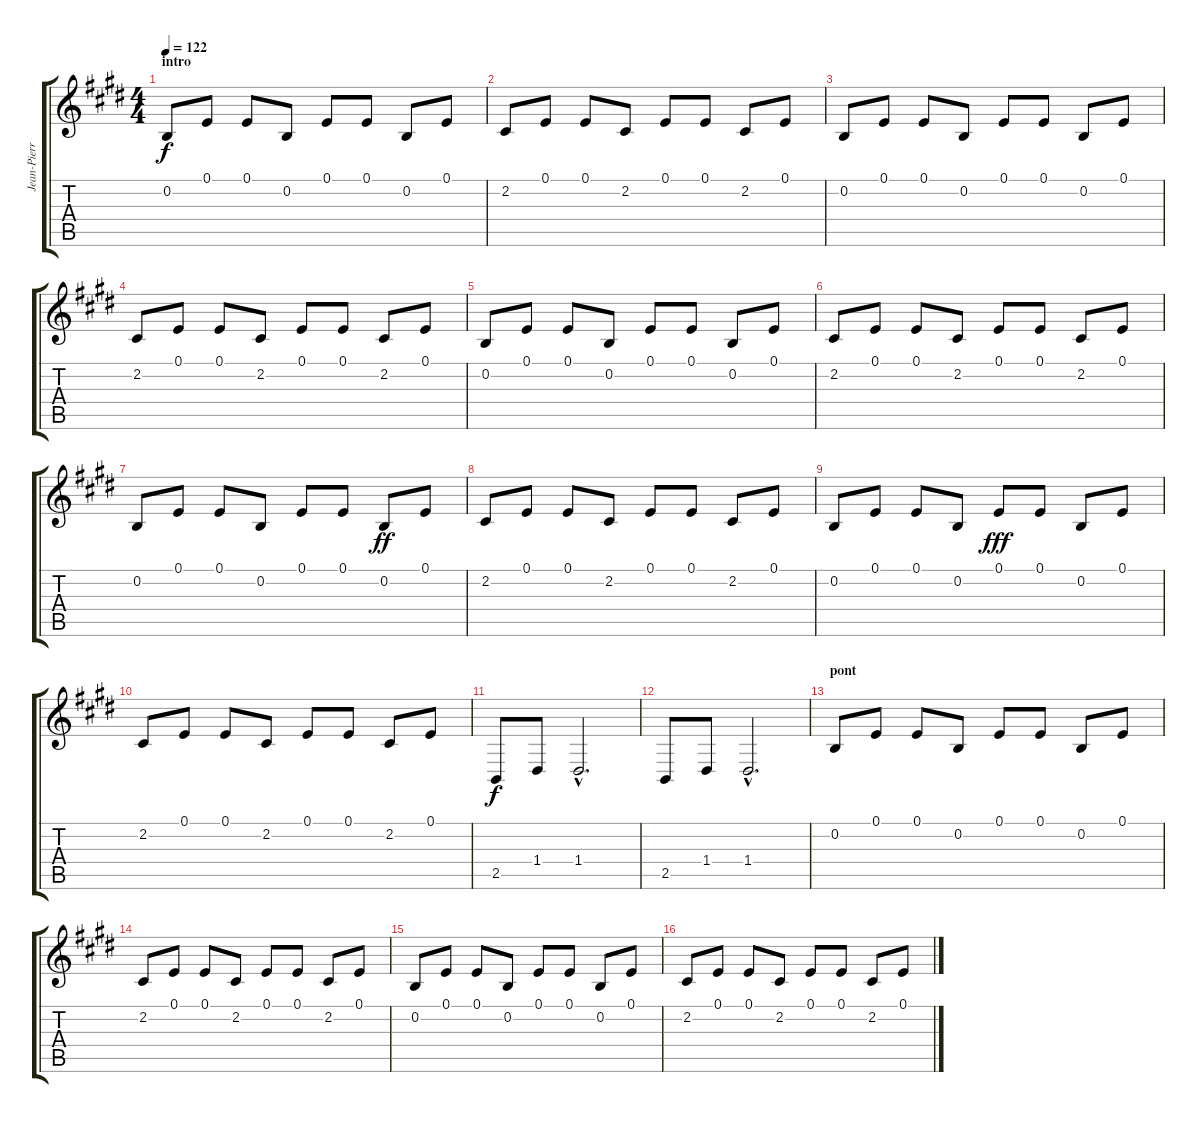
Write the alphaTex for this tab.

\track ("Jean-Pierre Pilot (synthé)" "Jean-Pierr") {instrument fx4atmosphere}
\staff {score tabs}
\tuning (E4 B3 G3 D3 A2 E2) {hide}
\ts (4 4)
\section ("" "intro")
\tempo 122
\clef g2
\ks e
0.2.8{dy f instrument fx4atmosphere} 0.1.8 0.1.8 0.2.8 0.1.8 0.1.8 0.2.8 0.1.8 |
2.2.8 0.1.8 0.1.8 2.2.8 0.1.8 0.1.8 2.2.8 0.1.8 |
0.2.8 0.1.8 0.1.8 0.2.8 0.1.8 0.1.8 0.2.8 0.1.8 |
2.2.8 0.1.8 0.1.8 2.2.8 0.1.8 0.1.8 2.2.8 0.1.8 |
0.2.8 0.1.8 0.1.8 0.2.8 0.1.8 0.1.8 0.2.8 0.1.8 |
2.2.8 0.1.8 0.1.8 2.2.8 0.1.8 0.1.8 2.2.8 0.1.8 |
0.2.8 0.1.8 0.1.8 0.2.8 0.1.8 0.1.8 0.2.8{dy ff} 0.1.8 |
2.2.8 0.1.8 0.1.8 2.2.8 0.1.8 0.1.8 2.2.8 0.1.8 |
0.2.8 0.1.8 0.1.8 0.2.8 0.1.8{dy fff} 0.1.8 0.2.8 0.1.8 |
2.2.8 0.1.8 0.1.8 2.2.8 0.1.8 0.1.8 2.2.8 0.1.8 |
2.5.8{dy f} 1.4.8 1.4{hac}.2{d} |
2.5.8 1.4.8 1.4{hac}.2{d} |
\section ("" "pont")
0.2.8 0.1.8 0.1.8 0.2.8 0.1.8 0.1.8 0.2.8 0.1.8 |
2.2.8 0.1.8 0.1.8 2.2.8 0.1.8 0.1.8 2.2.8 0.1.8 |
0.2.8 0.1.8 0.1.8 0.2.8 0.1.8 0.1.8 0.2.8 0.1.8 |
2.2.8 0.1.8 0.1.8 2.2.8 0.1.8 0.1.8 2.2.8 0.1.8
